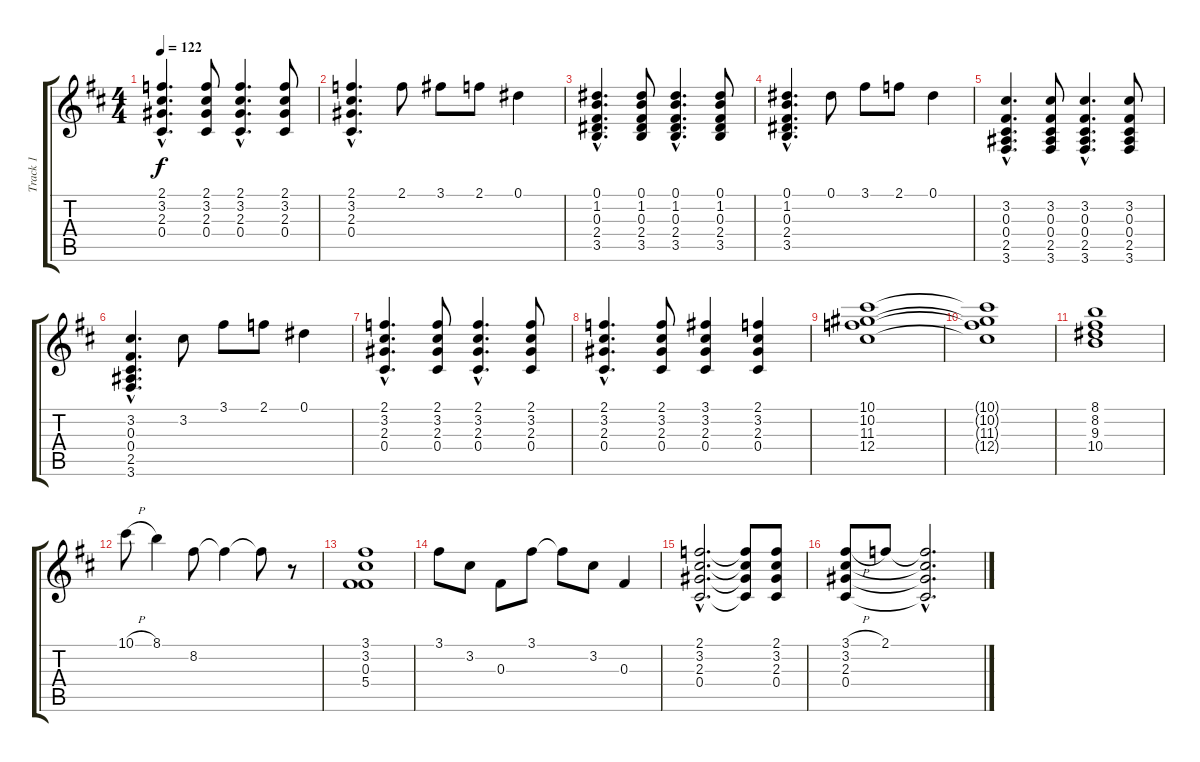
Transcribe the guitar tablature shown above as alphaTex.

\track ("Track 1" "Track 1") {instrument electricguitarclean}
\staff {score tabs}
\tuning (Eb4 Bb3 Gb3 Db3 Ab2 Eb2) {hide}
\ts (4 4)
\tempo 122
\clef g2
\ks d
(2.1{hac} 3.2{hac} 2.3{hac} 0.4{hac}).4{d dy f} (2.1 3.2 2.3 0.4).8 (2.1{hac} 3.2{hac} 2.3{hac} 0.4{hac}).4{d} (2.1 3.2 2.3 0.4).8 |
(2.1{hac} 3.2{hac} 2.3{hac} 0.4{hac}).4{d} 2.1.8 3.1.8 2.1.8 0.1.4 |
(0.1{hac} 1.2{hac} 0.3{hac} 2.4{hac} 3.5{hac}).4{d} (0.1 1.2 0.3 2.4 3.5).8 (0.1{hac} 1.2{hac} 0.3{hac} 2.4{hac} 3.5{hac}).4{d} (0.1 1.2 0.3 2.4 3.5).8 |
(0.1{hac} 1.2{hac} 0.3{hac} 2.4{hac} 3.5{hac}).4{d} 0.1.8 3.1.8 2.1.8 0.1.4 |
(3.2{hac} 0.3{hac} 0.4{hac} 2.5{hac} 3.6{hac}).4{d} (3.2 0.3 0.4 2.5 3.6).8 (3.2{hac} 0.3{hac} 0.4{hac} 2.5{hac} 3.6{hac}).4{d} (3.2 0.3 0.4 2.5 3.6).8 |
(3.2{hac} 0.3{hac} 0.4{hac} 2.5{hac} 3.6{hac}).4{d} 3.2.8 3.1.8 2.1.8 0.1.4 |
(2.1{hac} 3.2{hac} 2.3{hac} 0.4{hac}).4{d} (2.1 3.2 2.3 0.4).8 (2.1{hac} 3.2{hac} 2.3{hac} 0.4{hac}).4{d} (2.1 3.2 2.3 0.4).8 |
(2.1{hac} 3.2{hac} 2.3{hac} 0.4{hac}).4{d} (2.1 3.2 2.3 0.4).8 (3.1 3.2 2.3 0.4).4 (2.1 3.2 2.3 0.4).4 |
(10.1 10.2 11.3 12.4).1 |
(10.1{t} 10.2{t} 11.3{t} 12.4{t}).1 |
(8.1 8.2 9.3 10.4).1 |
10.1{h}.8 8.1.4 8.2.8 8.2{t}.4 8.2{t}.8 r.8 |
(3.1 3.2 0.3 5.4).1 |
3.1.8 3.2.8 0.3.8 3.1.8 3.1{t}.8 3.2.8 0.3.4 |
(2.1{hac} 3.2{hac} 2.3{hac} 0.4{hac}).2{d} (2.1{t} 3.2{t} 2.3{t} 0.4{t}).8 (2.1 3.2 2.3 0.4).8 |
(3.1{h} 3.2 2.3 0.4).8 2.1.8 (2.1{hac t} 3.2{hac t} 2.3{hac t} 0.4{hac t}).2{d}
